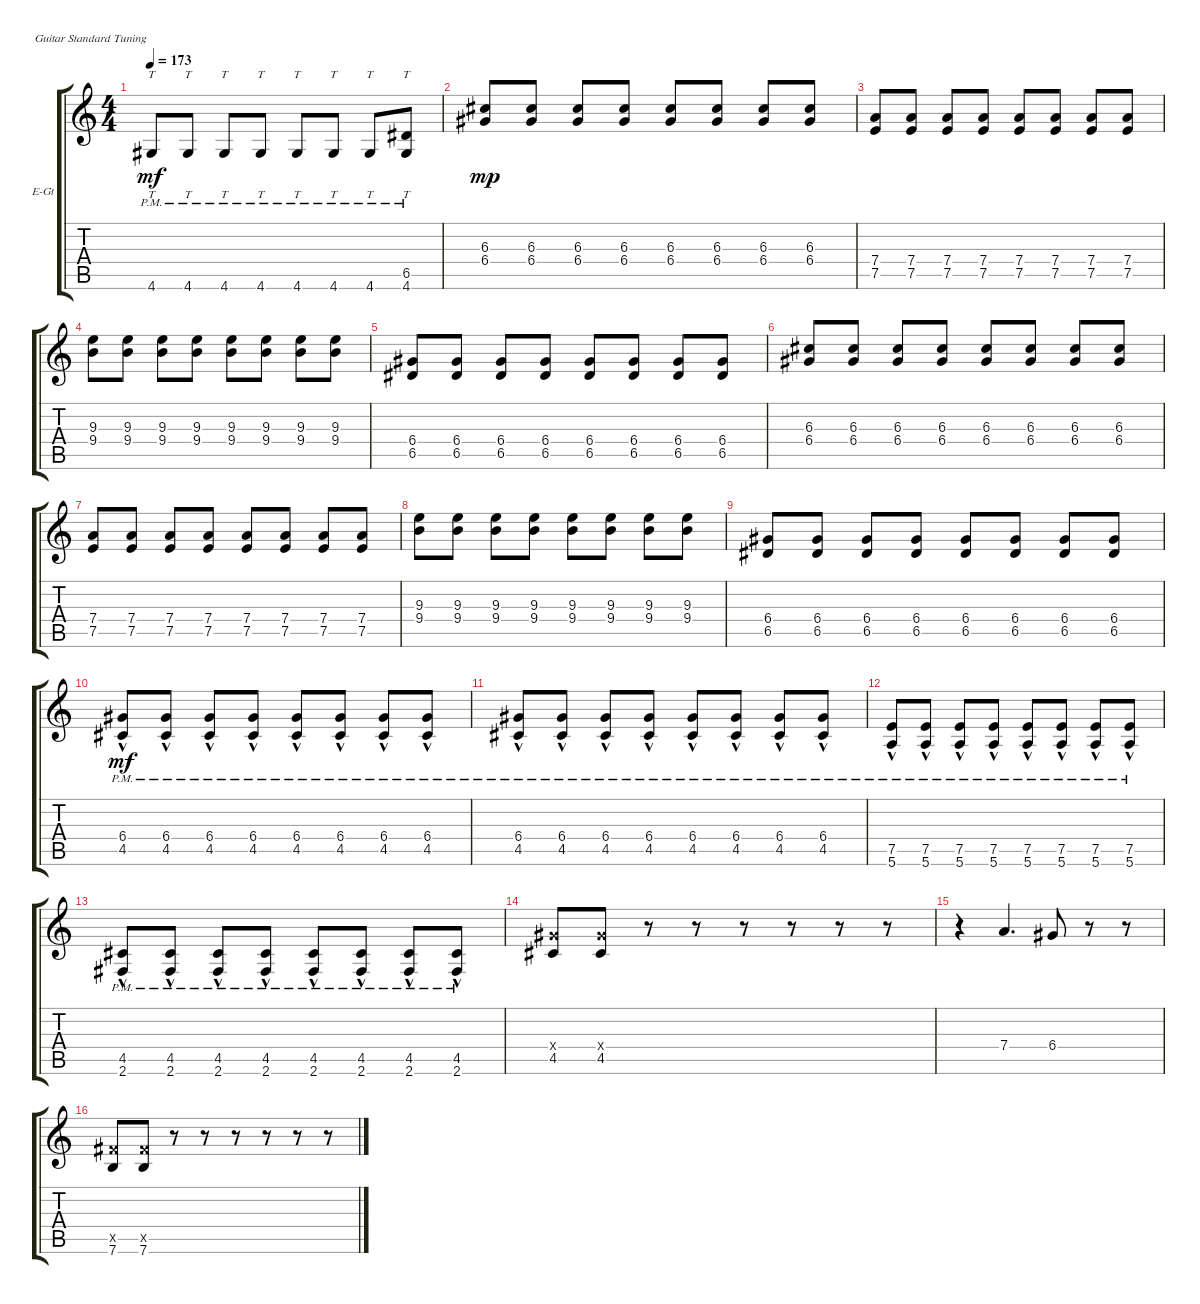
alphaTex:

\defaultSystemsLayout 4
\bracketExtendMode groupsimilarinstruments
\firstSystemTrackNameOrientation horizontal
\otherSystemsTrackNameOrientation horizontal
\track ("Electric Guitar" "E-Gt") {instrument overdrivenguitar}
\staff {score tabs}
\tuning (E4 B3 G3 D3 A2 E2)
\ts (4 4)
\tempo 173
\clef g2
\ks c
4.6{pm}.8{tt dy mf} 4.6{pm}.8{tt} 4.6{pm}.8{tt} 4.6{pm}.8{tt} 4.6{pm}.8{tt} 4.6{pm}.8{tt} 4.6{pm}.8{tt} (4.6{pm} 6.5).8{tt} |
(6.4 6.3).8{dy mp} (6.4 6.3).8 (6.4 6.3).8 (6.4 6.3).8 (6.4 6.3).8 (6.4 6.3).8 (6.4 6.3).8 (6.4 6.3).8 |
(7.5 7.4).8 (7.5 7.4).8 (7.5 7.4).8 (7.5 7.4).8 (7.5 7.4).8 (7.5 7.4).8 (7.5 7.4).8 (7.5 7.4).8 |
(9.4 9.3).8 (9.4 9.3).8 (9.4 9.3).8 (9.4 9.3).8 (9.4 9.3).8 (9.4 9.3).8 (9.4 9.3).8 (9.4 9.3).8 |
(6.5 6.4).8 (6.5 6.4).8 (6.5 6.4).8 (6.5 6.4).8 (6.5 6.4).8 (6.5 6.4).8 (6.5 6.4).8 (6.5 6.4).8 |
(6.4 6.3).8 (6.4 6.3).8 (6.4 6.3).8 (6.4 6.3).8 (6.4 6.3).8 (6.4 6.3).8 (6.4 6.3).8 (6.4 6.3).8 |
(7.5 7.4).8 (7.5 7.4).8 (7.5 7.4).8 (7.5 7.4).8 (7.5 7.4).8 (7.5 7.4).8 (7.5 7.4).8 (7.5 7.4).8 |
(9.4 9.3).8 (9.4 9.3).8 (9.4 9.3).8 (9.4 9.3).8 (9.4 9.3).8 (9.4 9.3).8 (9.4 9.3).8 (9.4 9.3).8 |
(6.5 6.4).8 (6.5 6.4).8 (6.5 6.4).8 (6.5 6.4).8 (6.5 6.4).8 (6.5 6.4).8 (6.5 6.4).8 (6.5 6.4).8 |
(4.5{hac pm} 6.4{hac pm}).8{dy mf} (4.5{hac pm} 6.4{hac pm}).8 (4.5{hac pm} 6.4{hac pm}).8 (4.5{hac pm} 6.4{hac pm}).8 (4.5{hac pm} 6.4{hac pm}).8 (4.5{hac pm} 6.4{hac pm}).8 (4.5{hac pm} 6.4{hac pm}).8 (4.5{hac pm} 6.4{hac pm}).8 |
(4.5{hac pm} 6.4{hac pm}).8 (4.5{hac pm} 6.4{hac pm}).8 (4.5{hac pm} 6.4{hac pm}).8 (4.5{hac pm} 6.4{hac pm}).8 (4.5{hac pm} 6.4{hac pm}).8 (4.5{hac pm} 6.4{hac pm}).8 (4.5{hac pm} 6.4{hac pm}).8 (4.5{hac pm} 6.4{hac pm}).8 |
(5.6{hac pm} 7.5{hac pm}).8 (5.6{hac pm} 7.5{hac pm}).8 (5.6{hac pm} 7.5{hac pm}).8 (5.6{hac pm} 7.5{hac pm}).8 (5.6{hac pm} 7.5{hac pm}).8 (5.6{hac pm} 7.5{hac pm}).8 (5.6{hac pm} 7.5{hac pm}).8 (5.6{hac pm} 7.5{hac pm}).8 |
(2.6{hac pm} 4.5{hac pm}).8 (2.6{hac pm} 4.5{hac pm}).8 (2.6{hac pm} 4.5{hac pm}).8 (2.6{hac pm} 4.5{hac pm}).8 (2.6{hac pm} 4.5{hac pm}).8 (2.6{hac pm} 4.5{hac pm}).8 (2.6{hac pm} 4.5{hac pm}).8 (2.6{hac pm} 4.5{hac pm}).8 |
(4.5 6.4{x}).8 (4.5 6.4{x}).8 r.8 r.8 r.8 r.8 r.8 r.8 |
r.4 7.4.4{d} 6.4.8 r.8 r.8 |
(7.6 9.5{x}).8 (7.6 9.5{x}).8 r.8 r.8 r.8 r.8 r.8 r.8
